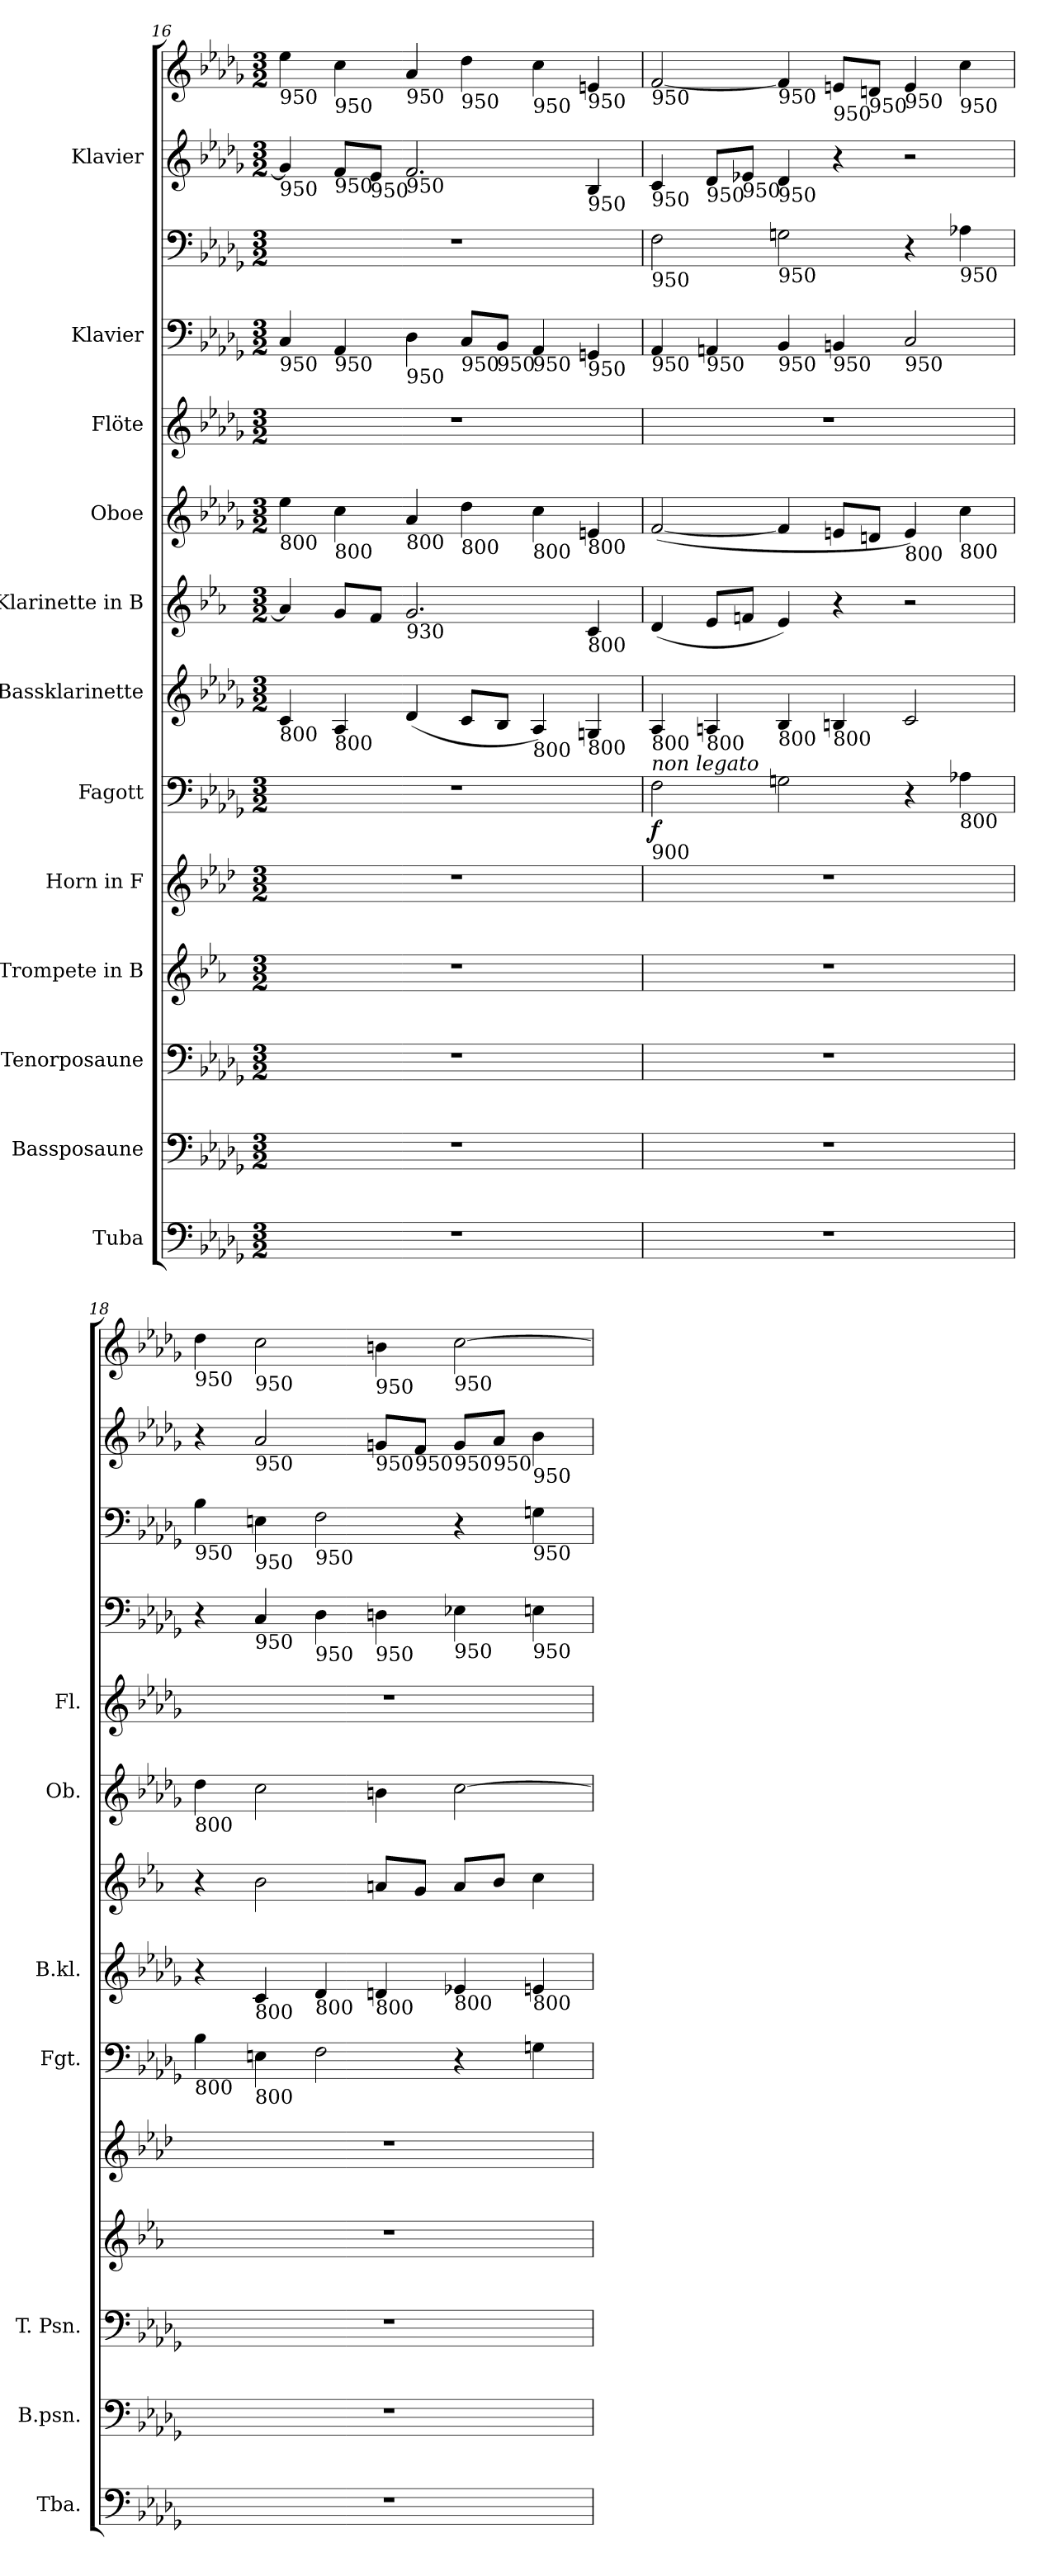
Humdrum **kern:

**kern	**kern	**kern	**kern	**kern	**kern	**dynam	**kern	**kern	**kern	**kern	**kern	**kern	**kern	**kern
*part12	*part11	*part10	*part9	*part8	*part7	*part7	*part6	*part5	*part4	*part3	*part2	*part2	*part1	*part1
*staff14	*staff13	*staff12	*staff11	*staff10	*staff9	*staff9	*staff8	*staff7	*staff6	*staff5	*staff4	*staff3	*staff2	*staff1
*I"Tuba	*I"Bassposaune	*I"Tenorposaune	*I"Trompete in B	*I"Horn in F	*I"Fagott	*	*I"Bassklarinette	*I"Klarinette in B	*I"Oboe	*I"Flöte	*I"Klavier	*	*I"Klavier	*
*I'Tba.	*I'B.psn.	*I'T. Psn.	*	*	*I'Fgt.	*	*I'B.kl.	*	*I'Ob.	*I'Fl.	*	*	*	*
*clefF4	*clefF4	*clefF4	*clefG2	*clefG2	*clefF4	*	*clefG2	*clefG2	*clefG2	*clefG2	*clefF4	*clefF4	*clefG2	*clefG2
*	*	*	*ITrd1c2	*ITrd4c7	*	*	*ITrd8c14	*ITrd1c2	*	*	*	*	*	*
*k[b-e-a-d-g-]	*k[b-e-a-d-g-]	*k[b-e-a-d-g-]	*k[b-e-a-d-g-]	*k[b-e-a-d-g-]	*k[b-e-a-d-g-]	*	*k[b-e-a-d-g-]	*k[b-e-a-d-g-]	*k[b-e-a-d-g-]	*k[b-e-a-d-g-]	*k[b-e-a-d-g-]	*k[b-e-a-d-g-]	*k[b-e-a-d-g-]	*k[b-e-a-d-g-]
*M3/2	*M3/2	*M3/2	*M3/2	*M3/2	*M3/2	*	*M3/2	*M3/2	*M3/2	*M3/2	*M3/2	*M3/2	*M3/2	*M3/2
=16	=16	=16	=16	=16	=16	=16	=16	=16	=16	=16	=16	=16	=16	=16
!	!	!	!	!	!	!	!	!	!	!	!	!	!	!LO:TX:b:t=950
!	!	!	!	!	!	!	!	!	!	!	!	!	!LO:TX:b:t=950	!
!	!	!	!	!	!	!	!	!	!	!	!LO:TX:b:t=950	!	!	!
!	!	!	!	!	!	!	!	!	!LO:TX:b:t=800	!	!	!	!	!
!	!	!	!	!	!	!	!LO:TX:b:t=800	!	!	!	!	!	!	!
1.r	1.r	1.r	1.r	1.r	1.r	.	4C/	4g-/]	4ee-\	1.r	4C/	1.r	4g-/]	4ee-\
!	!	!	!	!	!	!	!	!	!	!	!	!	!	!LO:TX:b:t=950
!	!	!	!	!	!	!	!	!	!	!	!	!	!LO:TX:b:t=950	!
!	!	!	!	!	!	!	!	!	!	!	!LO:TX:b:t=950	!	!	!
!	!	!	!	!	!	!	!	!	!LO:TX:b:t=800	!	!	!	!	!
!	!	!	!	!	!	!	!LO:TX:b:t=800	!	!	!	!	!	!	!
.	.	.	.	.	.	.	4AA-/	8f/L	4cc\	.	4AA-/	.	8f/L	4cc\
!	!	!	!	!	!	!	!	!	!	!	!	!	!LO:TX:b:t=950	!
.	.	.	.	.	.	.	.	8e-/J	.	.	.	.	8e-/J	.
!	!	!	!	!	!	!	!	!	!	!	!	!	!	!LO:TX:b:t=950
!	!	!	!	!	!	!	!	!	!	!	!	!	!LO:TX:b:t=950	!
!	!	!	!	!	!	!	!	!	!	!	!LO:TX:b:t=950	!	!	!
!	!	!	!	!	!	!	!	!	!LO:TX:b:t=800	!	!	!	!	!
!	!	!	!	!	!	!	!	!LO:TX:b:t=930	!	!	!	!	!	!
.	.	.	.	.	.	.	(<4D-/	2.f/	4a-/	.	4D-\	.	2.f/	4a-/
!	!	!	!	!	!	!	!	!	!	!	!	!	!	!LO:TX:b:t=950
!	!	!	!	!	!	!	!	!	!	!	!LO:TX:b:t=950	!	!	!
!	!	!	!	!	!	!	!	!	!LO:TX:b:t=800	!	!	!	!	!
.	.	.	.	.	.	.	8C/L	.	4dd-\	.	8C/L	.	.	4dd-\
!	!	!	!	!	!	!	!	!	!	!	!LO:TX:b:t=950	!	!	!
.	.	.	.	.	.	.	8BB-/J	.	.	.	8BB-/J	.	.	.
!	!	!	!	!	!	!	!	!	!	!	!	!	!	!LO:TX:b:t=950
!	!	!	!	!	!	!	!	!	!	!	!LO:TX:b:t=950	!	!	!
!	!	!	!	!	!	!	!	!	!LO:TX:b:t=800	!	!	!	!	!
!	!	!	!	!	!	!	!LO:TX:b:t=800	!	!	!	!	!	!	!
.	.	.	.	.	.	.	4AA-/)	.	4cc\	.	4AA-/	.	.	4cc\
!	!	!	!	!	!	!	!	!	!	!	!	!	!	!LO:TX:b:t=950
!	!	!	!	!	!	!	!	!	!	!	!	!	!LO:TX:b:t=950	!
!	!	!	!	!	!	!	!	!	!	!	!LO:TX:b:t=950	!	!	!
!	!	!	!	!	!	!	!	!	!LO:TX:b:t=800	!	!	!	!	!
!	!	!	!	!	!	!	!	!LO:TX:b:t=800	!	!	!	!	!	!
!	!	!	!	!	!	!	!LO:TX:b:t=800	!	!	!	!	!	!	!
.	.	.	.	.	.	.	4GGn/	4B-/	4en/	.	4GGn/	.	4B-/	4en/
=17	=17	=17	=17	=17	=17	=17	=17	=17	=17	=17	=17	=17	=17	=17
!	!	!	!	!	!	!	!	!	!	!	!	!	!	!LO:TX:b:t=950
!	!	!	!	!	!	!	!	!	!	!	!	!	!LO:TX:b:t=950	!
!	!	!	!	!	!	!	!	!	!	!	!	!LO:TX:b:t=950	!	!
!	!	!	!	!	!	!	!	!	!	!	!LO:TX:b:t=950	!	!	!
!	!	!	!	!	!	!	!LO:TX:b:t=800	!	!	!	!	!	!	!
!	!	!	!	!	!LO:TX:a:i:t=non legato	!	!	!	!	!	!	!	!	!
!	!	!	!	!	!LO:TX:b:t=900	!	!	!	!	!	!	!	!	!
!	!	!	!	!	!	!LO:DY:b	!	!	!	!	!	!	!	!
1.r	1.r	1.r	1.r	1.r	2F\	f	4AA-/	(<4c/	(<[2f/	1.r	4AA-/	2F\	4c/	[2f/
!	!	!	!	!	!	!	!	!	!	!	!	!	!LO:TX:b:t=950	!
!	!	!	!	!	!	!	!	!	!	!	!LO:TX:b:t=950	!	!	!
!	!	!	!	!	!	!	!LO:TX:b:t=800	!	!	!	!	!	!	!
.	.	.	.	.	.	.	4AAn/	8d-/L	.	.	4AAn/	.	8d-/L	.
!	!	!	!	!	!	!	!	!	!	!	!	!	!LO:TX:b:t=950	!
.	.	.	.	.	.	.	.	8e-X/J	.	.	.	.	8e-X/J	.
!	!	!	!	!	!	!	!	!	!	!	!	!	!	!LO:TX:b:t=950
!	!	!	!	!	!	!	!	!	!	!	!	!	!LO:TX:b:t=950	!
!	!	!	!	!	!	!	!	!	!	!	!	!LO:TX:b:t=950	!	!
!	!	!	!	!	!	!	!	!	!	!	!LO:TX:b:t=950	!	!	!
!	!	!	!	!	!	!	!LO:TX:b:t=800	!	!	!	!	!	!	!
.	.	.	.	.	2Gn\	.	4BB-/	4d-/)	4f/]	.	4BB-/	2Gn\	4d-/	4f/]
!	!	!	!	!	!	!	!	!	!	!	!	!	!	!LO:TX:b:t=950
!	!	!	!	!	!	!	!	!	!	!	!LO:TX:b:t=950	!	!	!
!	!	!	!	!	!	!	!LO:TX:b:t=800	!	!	!	!	!	!	!
.	.	.	.	.	.	.	4BBn/	4r	8en/L	.	4BBn/	.	4r	8en/L
!	!	!	!	!	!	!	!	!	!	!	!	!	!	!LO:TX:b:t=950
.	.	.	.	.	.	.	.	.	8dn/J	.	.	.	.	8dn/J
!	!	!	!	!	!	!	!	!	!	!	!	!	!	!LO:TX:b:t=950
!	!	!	!	!	!	!	!	!	!	!	!LO:TX:b:t=950	!	!	!
!	!	!	!	!	!	!	!	!	!LO:TX:b:t=800	!	!	!	!	!
.	.	.	.	.	4r	.	2C/	2r	4e/)	.	2C/	4r	2r	4e/
!	!	!	!	!	!	!	!	!	!	!	!	!	!	!LO:TX:b:t=950
!	!	!	!	!	!	!	!	!	!	!	!	!LO:TX:b:t=950	!	!
!	!	!	!	!	!	!	!	!	!LO:TX:b:t=800	!	!	!	!	!
!	!	!	!	!	!LO:TX:b:t=800	!	!	!	!	!	!	!	!	!
.	.	.	.	.	4A-X\	.	.	.	4cc\	.	.	4A-X\	.	4cc\
=18	=18	=18	=18	=18	=18	=18	=18	=18	=18	=18	=18	=18	=18	=18
!	!	!	!	!	!	!	!	!	!	!	!	!	!	!LO:TX:b:t=950
!	!	!	!	!	!	!	!	!	!	!	!	!LO:TX:b:t=950	!	!
!	!	!	!	!	!	!	!	!	!LO:TX:b:t=800	!	!	!	!	!
!	!	!	!	!	!LO:TX:b:t=800	!	!	!	!	!	!	!	!	!
1.r	1.r	1.r	1.r	1.r	4B-\	.	4r	4r	4dd-\	1.r	4r	4B-\	4r	4dd-\
!	!	!	!	!	!	!	!	!	!	!	!	!	!	!LO:TX:b:t=950
!	!	!	!	!	!	!	!	!	!	!	!	!	!LO:TX:b:t=950	!
!	!	!	!	!	!	!	!	!	!	!	!	!LO:TX:b:t=950	!	!
!	!	!	!	!	!	!	!	!	!	!	!LO:TX:b:t=950	!	!	!
!	!	!	!	!	!	!	!LO:TX:b:t=800	!	!	!	!	!	!	!
!	!	!	!	!	!LO:TX:b:t=800	!	!	!	!	!	!	!	!	!
.	.	.	.	.	4En\	.	4C/	2a-\	2cc\	.	4C/	4En\	2a-/	2cc\
!	!	!	!	!	!	!	!	!	!	!	!	!LO:TX:b:t=950	!	!
!	!	!	!	!	!	!	!	!	!	!	!LO:TX:b:t=950	!	!	!
!	!	!	!	!	!	!	!LO:TX:b:t=800	!	!	!	!	!	!	!
.	.	.	.	.	2F\	.	4D-/	.	.	.	4D-\	2F\	.	.
!	!	!	!	!	!	!	!	!	!	!	!	!	!	!LO:TX:b:t=950
!	!	!	!	!	!	!	!	!	!	!	!	!	!LO:TX:b:t=950	!
!	!	!	!	!	!	!	!	!	!	!	!LO:TX:b:t=950	!	!	!
!	!	!	!	!	!	!	!LO:TX:b:t=800	!	!	!	!	!	!	!
.	.	.	.	.	.	.	4Dn/	8gn/L	4bn\	.	4Dn\	.	8gn/L	4bn\
!	!	!	!	!	!	!	!	!	!	!	!	!	!LO:TX:b:t=950	!
.	.	.	.	.	.	.	.	8f/J	.	.	.	.	8f/J	.
!	!	!	!	!	!	!	!	!	!	!	!	!	!	!LO:TX:b:t=950
!	!	!	!	!	!	!	!	!	!	!	!	!	!LO:TX:b:t=950	!
!	!	!	!	!	!	!	!	!	!	!	!LO:TX:b:t=950	!	!	!
!	!	!	!	!	!	!	!LO:TX:b:t=800	!	!	!	!	!	!	!
.	.	.	.	.	4r	.	4E-X/	8g/L	[2cc\	.	4E-X\	4r	8g/L	[2cc\
!	!	!	!	!	!	!	!	!	!	!	!	!	!LO:TX:b:t=950	!
.	.	.	.	.	.	.	.	8a-/J	.	.	.	.	8a-/J	.
!	!	!	!	!	!	!	!	!	!	!	!	!	!LO:TX:b:t=950	!
!	!	!	!	!	!	!	!	!	!	!	!	!LO:TX:b:t=950	!	!
!	!	!	!	!	!	!	!	!	!	!	!LO:TX:b:t=950	!	!	!
!	!	!	!	!	!	!	!LO:TX:b:t=800	!	!	!	!	!	!	!
.	.	.	.	.	4Gn\	.	4En/	4b-\	.	.	4En\	4Gn\	4b-\	.
=	=	=	=	=	=	=	=	=	=	=	=	=	=	=
*-	*-	*-	*-	*-	*-	*-	*-	*-	*-	*-	*-	*-	*-	*-
